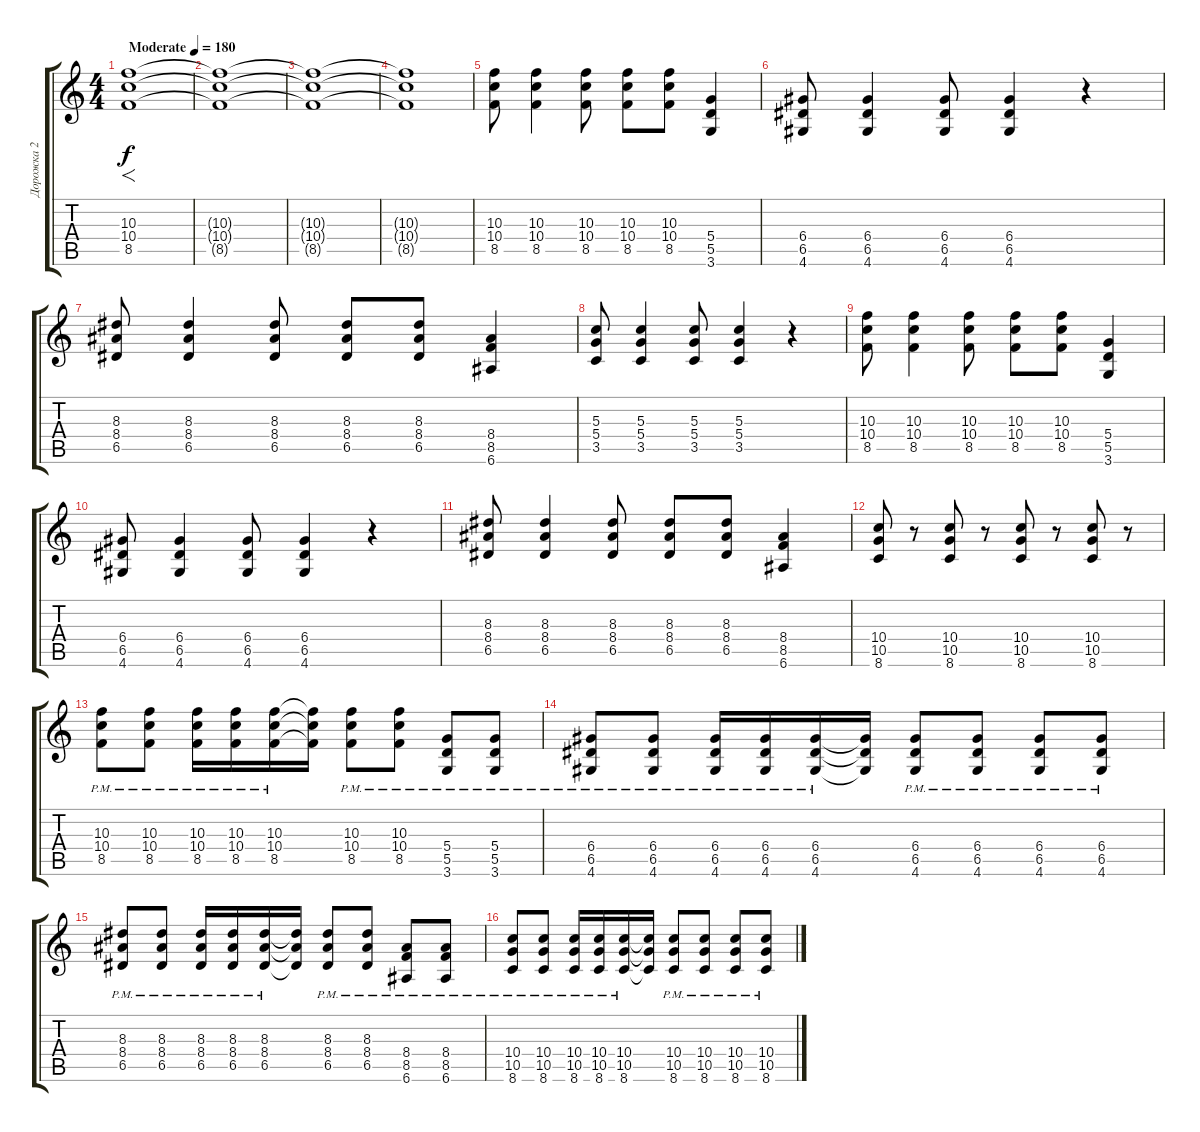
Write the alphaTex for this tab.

\track ("Дорожка 2" "Дорожка 2") {instrument distortionguitar}
\staff {score tabs}
\tuning (E4 B3 G3 D3 A2 E2) {hide}
\ts (4 4)
\tempo (180 "Moderate")
\clef g2
\ks c
(10.3 10.4 8.5).1{f dy f instrument distortionguitar} |
(10.3{t} 10.4{t} 8.5{t}).1 |
(10.3{t} 10.4{t} 8.5{t}).1 |
(10.3{t} 10.4{t} 8.5{t}).1 |
(10.3 10.4 8.5).8 (10.3 10.4 8.5).4 (10.3 10.4 8.5).8 (10.3 10.4 8.5).8 (10.3 10.4 8.5).8 (5.4 5.5 3.6).4 |
(6.4 6.5 4.6).8 (6.4 6.5 4.6).4 (6.4 6.5 4.6).8 (6.4 6.5 4.6).4 r.4 |
(8.3 8.4 6.5).8 (8.3 8.4 6.5).4 (8.3 8.4 6.5).8 (8.3 8.4 6.5).8 (8.3 8.4 6.5).8 (8.4 8.5 6.6).4 |
(5.3 5.4 3.5).8 (5.3 5.4 3.5).4 (5.3 5.4 3.5).8 (5.3 5.4 3.5).4 r.4 |
(10.3 10.4 8.5).8 (10.3 10.4 8.5).4 (10.3 10.4 8.5).8 (10.3 10.4 8.5).8 (10.3 10.4 8.5).8 (5.4 5.5 3.6).4 |
(6.4 6.5 4.6).8 (6.4 6.5 4.6).4 (6.4 6.5 4.6).8 (6.4 6.5 4.6).4 r.4 |
(8.3 8.4 6.5).8 (8.3 8.4 6.5).4 (8.3 8.4 6.5).8 (8.3 8.4 6.5).8 (8.3 8.4 6.5).8 (8.4 8.5 6.6).4 |
(10.4 10.5 8.6).8 r.8 (10.4 10.5 8.6).8 r.8 (10.4 10.5 8.6).8 r.8 (10.4 10.5 8.6).8 r.8 |
(10.3{pm} 10.4{pm} 8.5{pm}).8 (10.3{pm} 10.4{pm} 8.5{pm}).8 (10.3{pm} 10.4{pm} 8.5{pm}).16 (10.3{pm} 10.4{pm} 8.5{pm}).16 (10.3{pm} 10.4{pm} 8.5{pm}).16 (10.3{t} 10.4{t} 8.5{t}).16 (10.3{pm} 10.4{pm} 8.5{pm}).8 (10.3{pm} 10.4{pm} 8.5{pm}).8 (5.4{pm} 5.5{pm} 3.6{pm}).8 (5.4{pm} 5.5{pm} 3.6{pm}).8 |
(6.4{pm} 6.5{pm} 4.6{pm}).8 (6.4{pm} 6.5{pm} 4.6{pm}).8 (6.4{pm} 6.5{pm} 4.6{pm}).16 (6.4{pm} 6.5{pm} 4.6{pm}).16 (6.4{pm} 6.5{pm} 4.6{pm}).16 (6.4{t} 6.5{t} 4.6{t}).16 (6.4{pm} 6.5{pm} 4.6{pm}).8 (6.4{pm} 6.5{pm} 4.6{pm}).8 (6.4{pm} 6.5{pm} 4.6{pm}).8 (6.4{pm} 6.5{pm} 4.6{pm}).8 |
(8.3{pm} 8.4{pm} 6.5{pm}).8 (8.3{pm} 8.4{pm} 6.5{pm}).8 (8.3{pm} 8.4{pm} 6.5{pm}).16 (8.3{pm} 8.4{pm} 6.5{pm}).16 (8.3{pm} 8.4{pm} 6.5{pm}).16 (8.3{t} 8.4{t} 6.5{t}).16 (8.3{pm} 8.4{pm} 6.5{pm}).8 (8.3{pm} 8.4{pm} 6.5{pm}).8 (8.4{pm} 8.5{pm} 6.6{pm}).8 (8.4{pm} 8.5{pm} 6.6{pm}).8 |
(10.4{pm} 10.5{pm} 8.6{pm}).8 (10.4{pm} 10.5{pm} 8.6{pm}).8 (10.4{pm} 10.5{pm} 8.6{pm}).16 (10.4{pm} 10.5{pm} 8.6{pm}).16 (10.4{pm} 10.5{pm} 8.6{pm}).16 (10.4{t} 10.5{t} 8.6{t}).16 (10.4{pm} 10.5{pm} 8.6{pm}).8 (10.4{pm} 10.5{pm} 8.6{pm}).8 (10.4{pm} 10.5{pm} 8.6{pm}).8 (10.4{pm} 10.5{pm} 8.6{pm}).8
